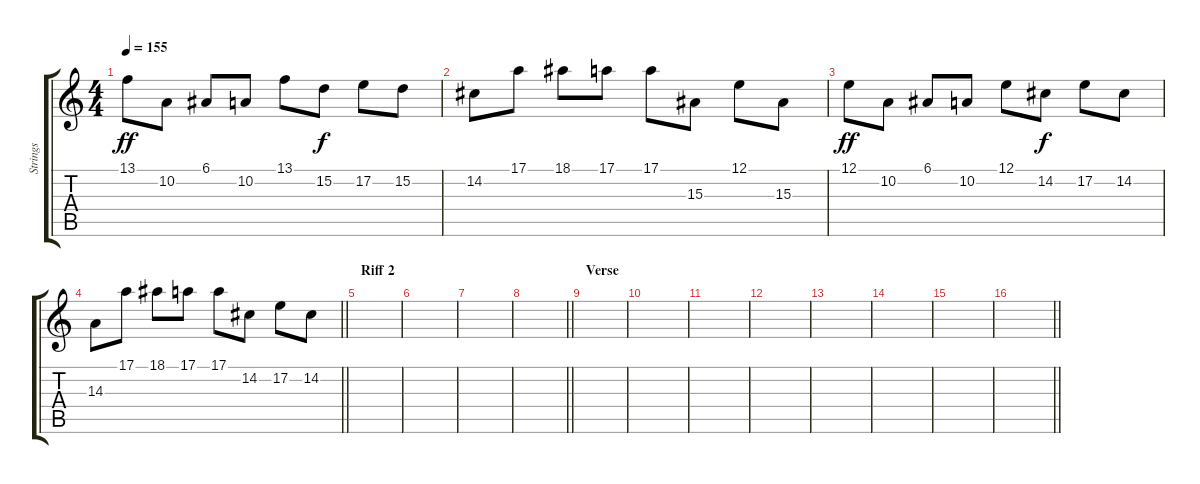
\track ("Strings" "Strings") {instrument stringensemble1}
\staff {score tabs}
\tuning (E4 B3 G3 D3 A2 E2) {hide}
\ts (4 4)
\tempo 155
\clef g2
\ks c
13.1.8{dy ff} 10.2.8 6.1.8 10.2.8 13.1.8 15.2.8{dy f} 17.2.8 15.2.8 |
14.2.8 17.1.8 18.1.8 17.1.8 17.1.8 15.3.8 12.1.8 15.3.8 |
12.1.8{dy ff} 10.2.8 6.1.8 10.2.8 12.1.8 14.2.8{dy f} 17.2.8 14.2.8 |
\barLineRight lightlight
14.3.8 17.1.8 18.1.8 17.1.8 17.1.8 14.2.8 17.2.8 14.2.8 |
\section ("" "Riff 2")
|
|
|
\barLineRight lightlight
|
\section ("" "Verse")
|
|
|
|
|
|
|
\barLineRight lightlight
